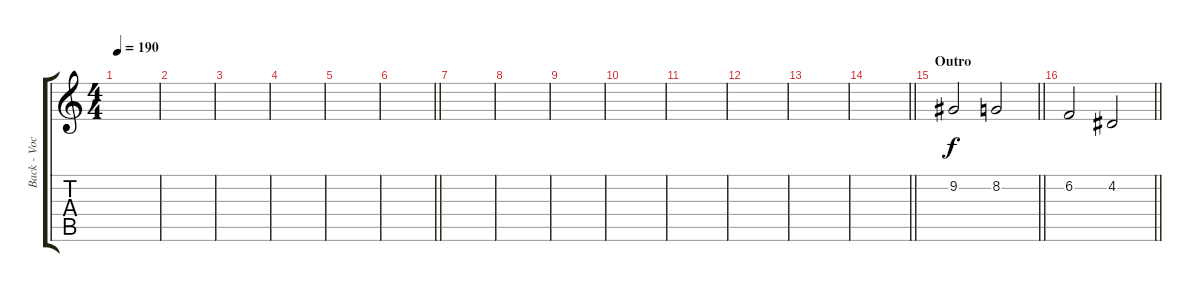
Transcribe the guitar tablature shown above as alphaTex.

\track ("Back - Vocals" "Back - Voc") {instrument tenorsax}
\staff {score tabs}
\tuning (E4 B3 G3 D3 A2 E2) {hide}
\ts (4 4)
\tempo 190
\clef g2
\ks c
|
|
|
|
|
\barLineRight lightlight
|
|
|
|
|
|
|
|
\barLineRight lightlight
|
\section ("" "Outro")
\barLineRight lightlight
9.2.2 8.2.2 |
\barLineRight lightlight
6.2.2 4.2.2
